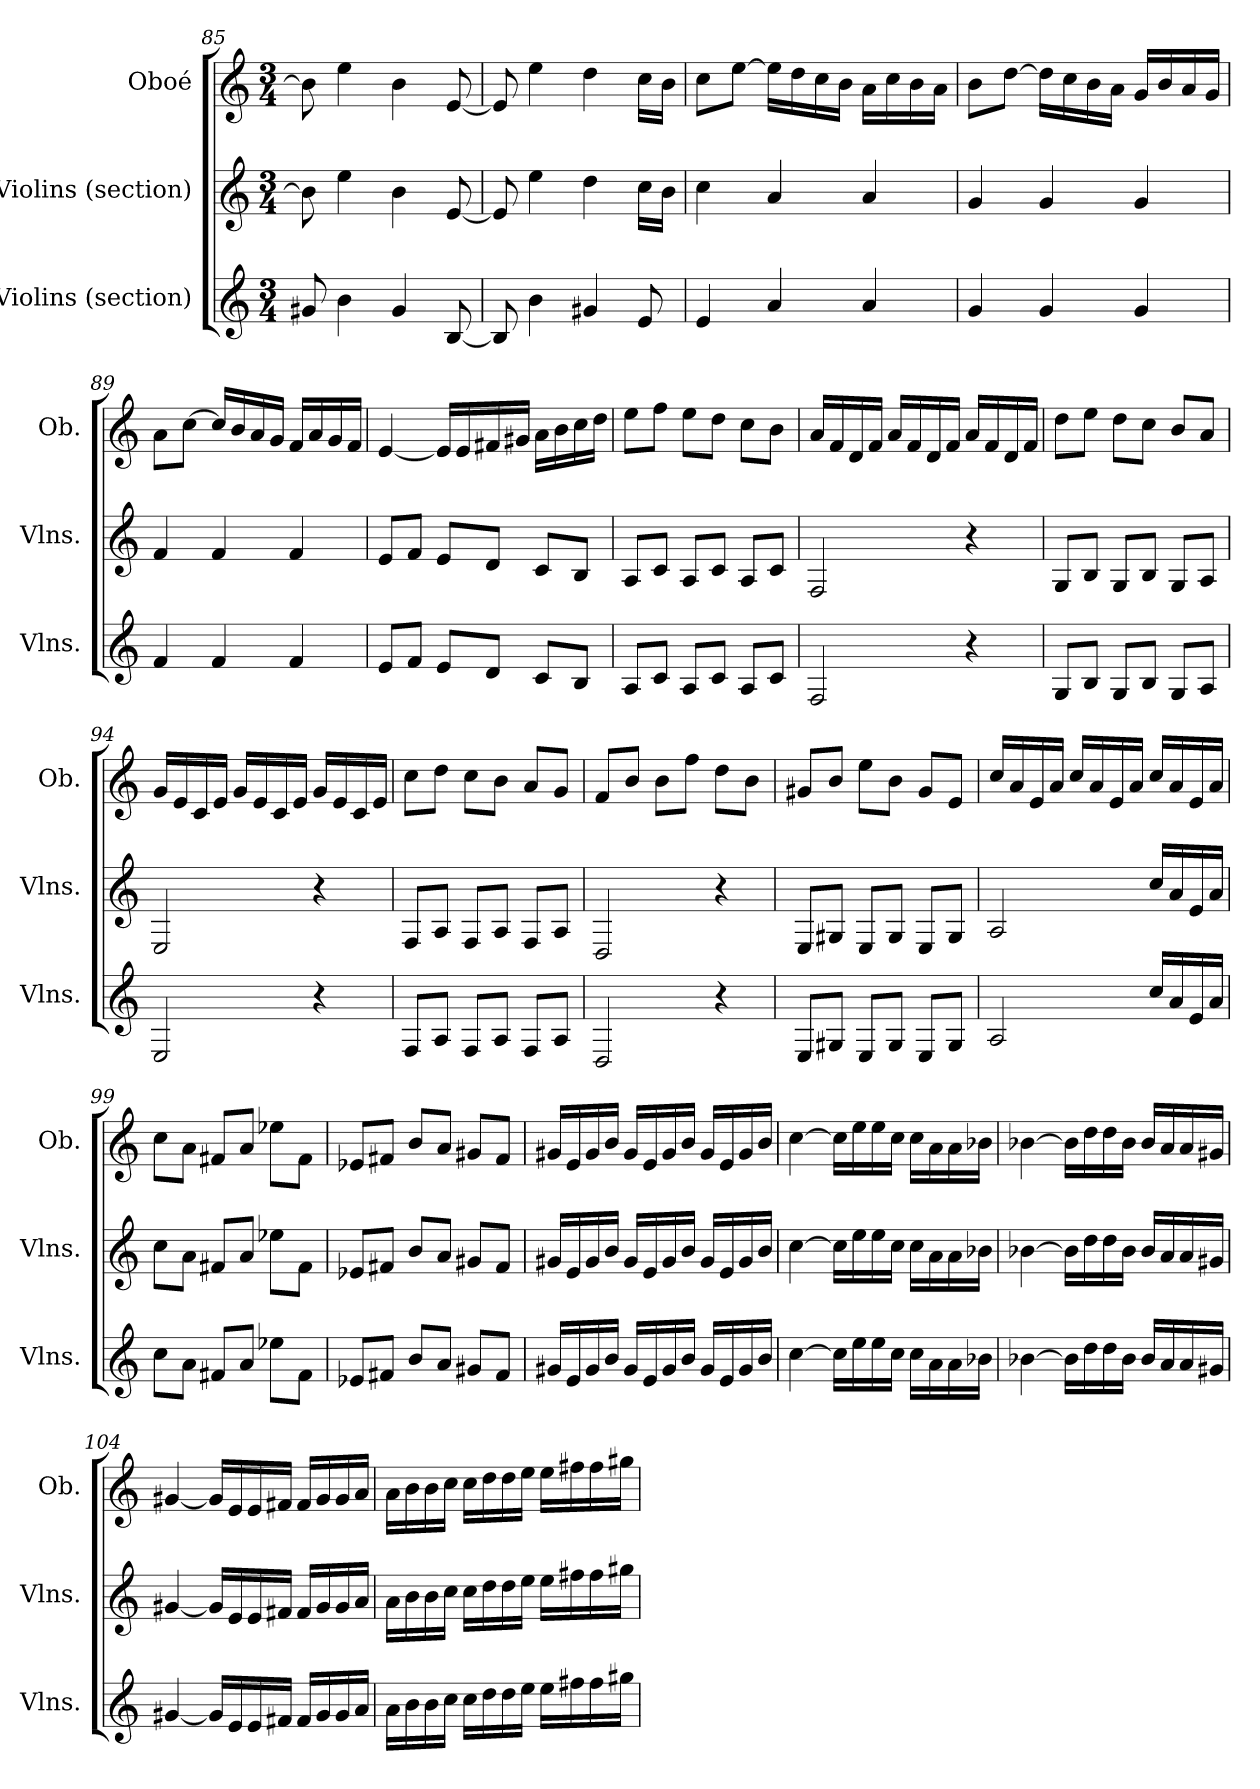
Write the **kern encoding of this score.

**kern	**kern	**kern
*part3	*part2	*part1
*staff3	*staff2	*staff1
*I"Violins (section)	*I"Violins (section)	*I"Oboé
*I'Vlns.	*I'Vlns.	*I'Ob.
*clefG2	*clefG2	*clefG2
*k[]	*k[]	*k[]
*M3/4	*M3/4	*M3/4
=85	=85	=85
8g#X/	8b\]	8b\]
4b\	4ee\	4ee\
4g#/	4b\	4b\
[8B/	[8e/	[8e/
=86	=86	=86
8B/]	8e/]	8e/]
4b\	4ee\	4ee\
4g#X/	4dd\	4dd\
8e/	16cc\LL	16cc\LL
.	16b\JJ	16b\JJ
!!LO:PB:g=z
=87	=87	=87
4e/	4cc\	8cc\L
.	.	[8ee\J
4a/	4a/	16ee\LL]
.	.	16dd\
.	.	16cc\
.	.	16b\JJ
4a/	4a/	16a\LL
.	.	16cc\
.	.	16b\
.	.	16a\JJ
=88	=88	=88
4g/	4g/	8b\L
.	.	[8dd\J
4g/	4g/	16dd\LL]
.	.	16cc\
.	.	16b\
.	.	16a\JJ
4g/	4g/	16g/LL
.	.	16b/
.	.	16a/
.	.	16g/JJ
=89	=89	=89
4f/	4f/	8a\L
.	.	[8cc\J
4f/	4f/	16cc/LL]
.	.	16b/
.	.	16a/
.	.	16g/JJ
4f/	4f/	16f/LL
.	.	16a/
.	.	16g/
.	.	16f/JJ
!!LO:LB:g=z
=90	=90	=90
8e/L	8e/L	[4e/
8f/J	8f/J	.
8e/L	8e/L	16e/LL]
.	.	16e/
8d/J	8d/J	16f#X/
.	.	16g#X/JJ
8c/L	8c/L	16a\LL
.	.	16b\
8B/J	8B/J	16cc\
.	.	16dd\JJ
=91	=91	=91
8A/L	8A/L	8ee\L
8c/J	8c/J	8ff\J
8A/L	8A/L	8ee\L
8c/J	8c/J	8dd\J
8A/L	8A/L	8cc\L
8c/J	8c/J	8b\J
=92	=92	=92
2F/	2F/	16a/LL
.	.	16f/
.	.	16d/
.	.	16f/JJ
.	.	16a/LL
.	.	16f/
.	.	16d/
.	.	16f/JJ
4r	4r	16a/LL
.	.	16f/
.	.	16d/
.	.	16f/JJ
=93	=93	=93
8G/L	8G/L	8dd\L
8B/J	8B/J	8ee\J
8G/L	8G/L	8dd\L
8B/J	8B/J	8cc\J
8G/L	8G/L	8b/L
8A/J	8A/J	8a/J
!!LO:LB:g=z
=94	=94	=94
2E/	2E/	16g/LL
.	.	16e/
.	.	16c/
.	.	16e/JJ
.	.	16g/LL
.	.	16e/
.	.	16c/
.	.	16e/JJ
4r	4r	16g/LL
.	.	16e/
.	.	16c/
.	.	16e/JJ
=95	=95	=95
8F/L	8F/L	8cc\L
8A/J	8A/J	8dd\J
8F/L	8F/L	8cc\L
8A/J	8A/J	8b\J
8F/L	8F/L	8a/L
8A/J	8A/J	8g/J
=96	=96	=96
2D/	2D/	8f/L
.	.	8b/J
.	.	8b\L
.	.	8ff\J
4r	4r	8dd\L
.	.	8b\J
=97	=97	=97
8E/L	8E/L	8g#X/L
8G#X/J	8G#X/J	8b/J
8E/L	8E/L	8ee\L
8G#/J	8G#/J	8b\J
8E/L	8E/L	8g#/L
8G#/J	8G#/J	8e/J
!!LO:LB:g=z
=98	=98	=98
2A/	2A/	16cc/LL
.	.	16a/
.	.	16e/
.	.	16a/JJ
.	.	16cc/LL
.	.	16a/
.	.	16e/
.	.	16a/JJ
16cc/LL	16cc/LL	16cc/LL
16a/	16a/	16a/
16e/	16e/	16e/
16a/JJ	16a/JJ	16a/JJ
=99	=99	=99
8cc\L	8cc\L	8cc\L
8a\J	8a\J	8a\J
8f#X/L	8f#X/L	8f#X/L
8a/J	8a/J	8a/J
8ee-X\L	8ee-X\L	8ee-X\L
8f#\J	8f#\J	8f#\J
=100	=100	=100
8e-X/L	8e-X/L	8e-X/L
8f#X/J	8f#X/J	8f#X/J
8b/L	8b/L	8b/L
8a/J	8a/J	8a/J
8g#X/L	8g#X/L	8g#X/L
8f#/J	8f#/J	8f#/J
=101	=101	=101
16g#X/LL	16g#X/LL	16g#X/LL
16e/	16e/	16e/
16g#/	16g#/	16g#/
16b/JJ	16b/JJ	16b/JJ
16g#/LL	16g#/LL	16g#/LL
16e/	16e/	16e/
16g#/	16g#/	16g#/
16b/JJ	16b/JJ	16b/JJ
16g#/LL	16g#/LL	16g#/LL
16e/	16e/	16e/
16g#/	16g#/	16g#/
16b/JJ	16b/JJ	16b/JJ
!!LO:LB:g=z
=102	=102	=102
[4cc\	[4cc\	[4cc\
16cc\LL]	16cc\LL]	16cc\LL]
16ee\	16ee\	16ee\
16ee\	16ee\	16ee\
16cc\JJ	16cc\JJ	16cc\JJ
16cc\LL	16cc\LL	16cc\LL
16a\	16a\	16a\
16a\	16a\	16a\
16b-X\JJ	16b-X\JJ	16b-X\JJ
=103	=103	=103
[4b-X\	[4b-X\	[4b-X\
16b-\LL]	16b-\LL]	16b-\LL]
16dd\	16dd\	16dd\
16dd\	16dd\	16dd\
16b-\JJ	16b-\JJ	16b-\JJ
16b-/LL	16b-/LL	16b-/LL
16a/	16a/	16a/
16a/	16a/	16a/
16g#X/JJ	16g#X/JJ	16g#X/JJ
=104	=104	=104
[4g#X/	[4g#X/	[4g#X/
16g#/LL]	16g#/LL]	16g#/LL]
16e/	16e/	16e/
16e/	16e/	16e/
16f#X/JJ	16f#X/JJ	16f#X/JJ
16f#/LL	16f#/LL	16f#/LL
16g#/	16g#/	16g#/
16g#/	16g#/	16g#/
16a/JJ	16a/JJ	16a/JJ
!!LO:PB:g=z
=105	=105	=105
16a\LL	16a\LL	16a\LL
16b\	16b\	16b\
16b\	16b\	16b\
16cc\JJ	16cc\JJ	16cc\JJ
16cc\LL	16cc\LL	16cc\LL
16dd\	16dd\	16dd\
16dd\	16dd\	16dd\
16ee\JJ	16ee\JJ	16ee\JJ
16ee\LL	16ee\LL	16ee\LL
16ff#X\	16ff#X\	16ff#X\
16ff#\	16ff#\	16ff#\
16gg#X\JJ	16gg#X\JJ	16gg#X\JJ
=	=	=
*-	*-	*-
